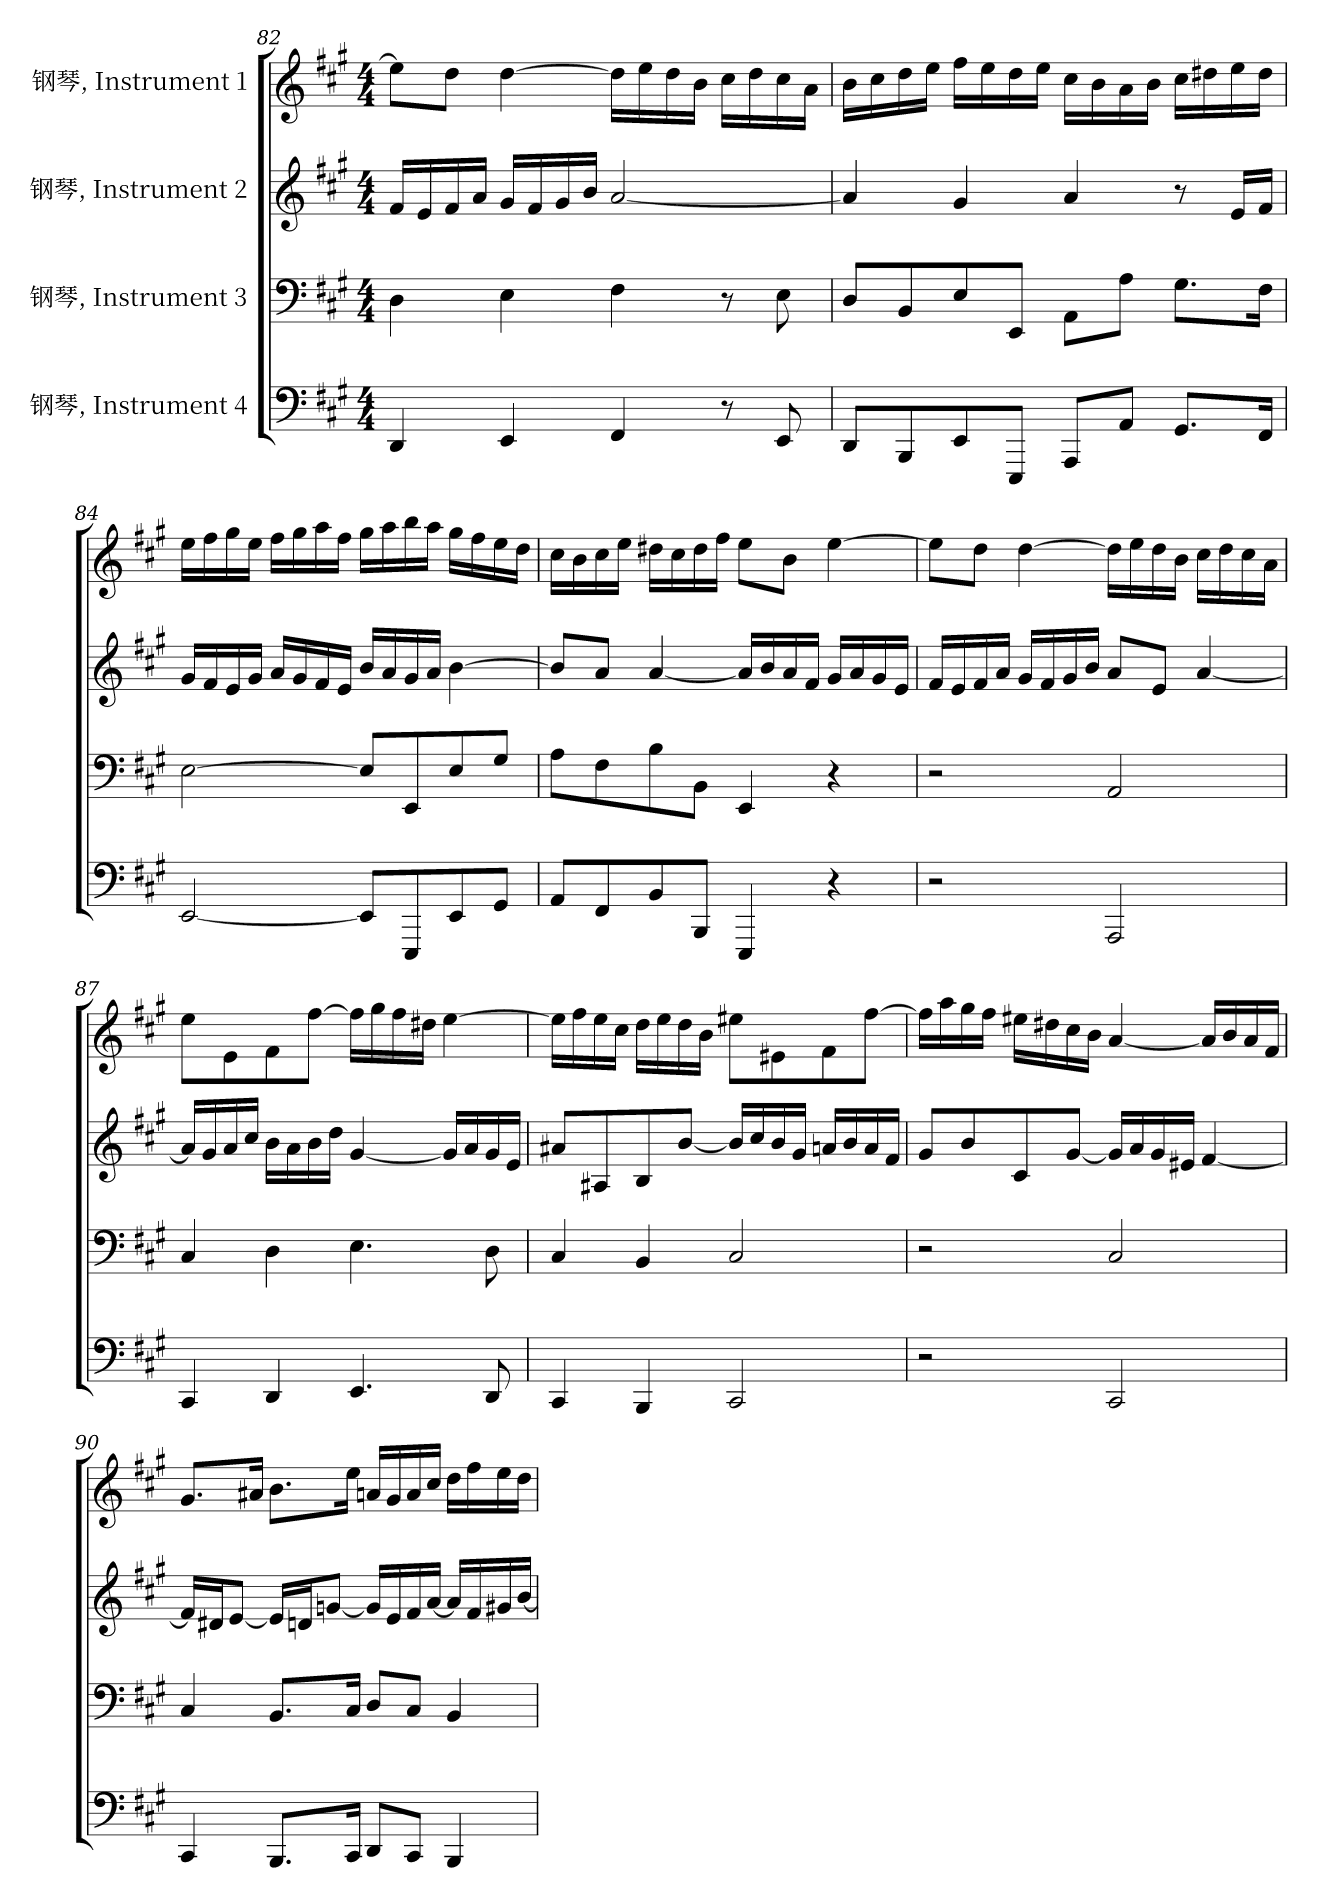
**kern	**kern	**kern	**kern
*part4	*part3	*part2	*part1
*staff4	*staff3	*staff2	*staff1
*I"钢琴, Instrument 4	*I"钢琴, Instrument 3	*I"钢琴, Instrument 2	*I"钢琴, Instrument 1
!!LO:LB:g=z
*clefF4	*clefF4	*clefG2	*clefG2
*k[f#c#g#]	*k[f#c#g#]	*k[f#c#g#]	*k[f#c#g#]
*M4/4	*M4/4	*M4/4	*M4/4
=82	=82	=82	=82
4DD/	4D\	16f#/LL	8ee\L]
.	.	16e/	.
.	.	16f#/	8dd\J
.	.	16a/JJ	.
4EE/	4E\	16g#/LL	[4dd\
.	.	16f#/	.
.	.	16g#/	.
.	.	16b/JJ	.
4FF#/	4F#\	[2a/	16dd\LL]
.	.	.	16ee\
.	.	.	16dd\
.	.	.	16b\JJ
8r	8r	.	16cc#\LL
.	.	.	16dd\
8EE/	8E\	.	16cc#\
.	.	.	16a\JJ
=83	=83	=83	=83
8DD/L	8D/L	4a/]	16b\LL
.	.	.	16cc#\
8BBB/	8BB/	.	16dd\
.	.	.	16ee\JJ
8EE/	8E/	4g#/	16ff#\LL
.	.	.	16ee\
8EEE/J	8EE/J	.	16dd\
.	.	.	16ee\JJ
8AAA/L	8AA\L	4a/	16cc#\LL
.	.	.	16b\
8AA/J	8A\J	.	16a\
.	.	.	16b\JJ
8.GG#/L	8.G#\L	8r	16cc#\LL
.	.	.	16dd#X\
.	.	16e/LL	16ee\
16FF#/Jk	16F#\Jk	16f#/JJ	16dd#\JJ
!!LO:LB:g=z
=84	=84	=84	=84
[2EE/	[2E\	16g#/LL	16ee\LL
.	.	16f#/	16ff#\
.	.	16e/	16gg#\
.	.	16g#/JJ	16ee\JJ
.	.	16a/LL	16ff#\LL
.	.	16g#/	16gg#\
.	.	16f#/	16aa\
.	.	16e/JJ	16ff#\JJ
8EE/L]	8E/L]	16b/LL	16gg#\LL
.	.	16a/	16aa\
8EEE/	8EE/	16g#/	16bb\
.	.	16a/JJ	16aa\JJ
8EE/	8E/	[4b\	16gg#\LL
.	.	.	16ff#\
8GG#/J	8G#/J	.	16ee\
.	.	.	16dd\JJ
=85	=85	=85	=85
8AA/L	8A\L	8b/L]	16cc#\LL
.	.	.	16b\
8FF#/	8F#\	8a/J	16cc#\
.	.	.	16ee\JJ
8BB/	8B\	[4a/	16dd#X\LL
.	.	.	16cc#\
8BBB/J	8BB\J	.	16dd#\
.	.	.	16ff#\JJ
4EEE/	4EE/	16a/LL]	8ee\L
.	.	16b/	.
.	.	16a/	8b\J
.	.	16f#/JJ	.
4r	4r	16g#/LL	[4ee\
.	.	16a/	.
.	.	16g#/	.
.	.	16e/JJ	.
!!LO:PB:g=z
=86	=86	=86	=86
2r	2r	16f#/LL	8ee\L]
.	.	16e/	.
.	.	16f#/	8dd\J
.	.	16a/JJ	.
.	.	16g#/LL	[4dd\
.	.	16f#/	.
.	.	16g#/	.
.	.	16b/JJ	.
2AAA/	2AA/	8a/L	16dd\LL]
.	.	.	16ee\
.	.	8e/J	16dd\
.	.	.	16b\JJ
.	.	[4a/	16cc#\LL
.	.	.	16dd\
.	.	.	16cc#\
.	.	.	16a\JJ
=87	=87	=87	=87
4CC#/	4C#/	16a/LL]	8ee\L
.	.	16g#/	.
.	.	16a/	8e\
.	.	16cc#/JJ	.
4DD/	4D\	16b\LL	8f#\
.	.	16a\	.
.	.	16b\	[8ff#\J
.	.	16dd\JJ	.
4.EE/	4.E\	[4g#/	16ff#\LL]
.	.	.	16gg#\
.	.	.	16ff#\
.	.	.	16dd#X\JJ
.	.	16g#/LL]	[4ee\
.	.	16a/	.
8DD/	8D\	16g#/	.
.	.	16e/JJ	.
!!LO:LB:g=z
=88	=88	=88	=88
4CC#/	4C#/	8a#X/L	16ee\LL]
.	.	.	16ff#\
.	.	8A#X/	16ee\
.	.	.	16cc#\JJ
4BBB/	4BB/	8B/	16dd\LL
.	.	.	16ee\
.	.	[8b/J	16dd\
.	.	.	16b\JJ
2CC#/	2C#/	16b/LL]	8ee#X\L
.	.	16cc#/	.
.	.	16b/	8e#X\
.	.	16g#/JJ	.
.	.	16an/LL	8f#\
.	.	16b/	.
.	.	16a/	[8ff#\J
.	.	16f#/JJ	.
=89	=89	=89	=89
2r	2r	8g#/L	16ff#\LL]
.	.	.	16aa\
.	.	8b/	16gg#\
.	.	.	16ff#\JJ
.	.	8c#/	16ee#X\LL
.	.	.	16dd#X\
.	.	[8g#/J	16cc#\
.	.	.	16b\JJ
2CC#/	2C#/	16g#/LL]	[4a/
.	.	16a/	.
.	.	16g#/	.
.	.	16e#X/JJ	.
.	.	[4f#/	16a/LL]
.	.	.	16b/
.	.	.	16a/
.	.	.	16f#/JJ
!!LO:LB:g=z
=90	=90	=90	=90
4CC#/	4C#/	16f#/LL]	8.g#/L
.	.	16d#X/J	.
.	.	[8e/J	.
.	.	.	16a#X/Jk
8.BBB/L	8.BB/L	16e/LL]	8.b\L
.	.	16dn/J	.
.	.	[8gn/J	.
16CC#/Jk	16C#/Jk	.	16ee\Jk
8DD/L	8D/L	16g/LL]	16an/LL
.	.	16e/	16g#/
8CC#/J	8C#/J	16f#/	16a/
.	.	[16a/JJ	16cc#/JJ
4BBB/	4BB/	16a/LL]	16dd\LL
.	.	16f#/	16ff#\
.	.	16g#X/	16ee\
.	.	[16b/JJ	16dd\JJ
=	=	=	=
*-	*-	*-	*-
